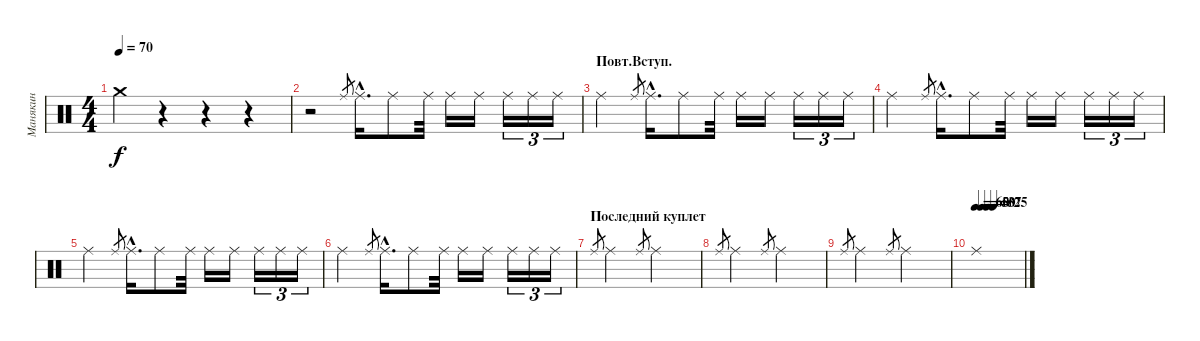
\track ("Манякин" "Манякин") {instrument percussion}
\staff {score}
\articulation defaults
\ts (4 4)
\tempo 70
\clef neutral
\ks c "Crash medium (hit)".4{dy f}
r.4 r.4 r.4 |
r.2{volume 9} "Ride (middle)".8{gr} "Ride (middle)"{hac}.16{d} "Ride (middle)".8 "Ride (middle)".32 "Ride (middle)".16 "Ride (middle)".16 "Ride (middle)".16{tu (3 2)} "Ride (middle)".16{tu (3 2)} "Ride (middle)".16{tu (3 2)} |
\section ("" "Повт.Вступ.")
"Ride (middle)".2 "Ride (middle)".8{gr} "Ride (middle)"{hac}.16{d} "Ride (middle)".8 "Ride (middle)".32 "Ride (middle)".16 "Ride (middle)".16 "Ride (middle)".16{tu (3 2)} "Ride (middle)".16{tu (3 2)} "Ride (middle)".16{tu (3 2)} |
"Ride (middle)".2 "Ride (middle)".8{gr} "Ride (middle)"{hac}.16{d} "Ride (middle)".8 "Ride (middle)".32 "Ride (middle)".16 "Ride (middle)".16 "Ride (middle)".16{tu (3 2)} "Ride (middle)".16{tu (3 2)} "Ride (middle)".16{tu (3 2)} |
"Ride (middle)".2 "Ride (middle)".8{gr} "Ride (middle)"{hac}.16{d} "Ride (middle)".8 "Ride (middle)".32 "Ride (middle)".16 "Ride (middle)".16 "Ride (middle)".16{tu (3 2)} "Ride (middle)".16{tu (3 2)} "Ride (middle)".16{tu (3 2)} |
"Ride (middle)".2 "Ride (middle)".8{gr} "Ride (middle)"{hac}.16{d} "Ride (middle)".8 "Ride (middle)".32 "Ride (middle)".16 "Ride (middle)".16 "Ride (middle)".16{tu (3 2)} "Ride (middle)".16{tu (3 2)} "Ride (middle)".16{tu (3 2)} |
\section ("" "Последний куплет")
"Ride (middle)".8{gr} "Ride (middle)".2 "Ride (middle)".8{gr} "Ride (middle)".2 |
"Ride (middle)".8{gr} "Ride (middle)".2 "Ride (middle)".8{gr} "Ride (middle)".2 |
"Ride (middle)".8{gr} "Ride (middle)".2 "Ride (middle)".8{gr} "Ride (middle)".2 |
\tempo 60
\tempo (50 0.125)
\tempo (37 0.25)
\tempo (25 0.375)
"Ride (middle)".1
